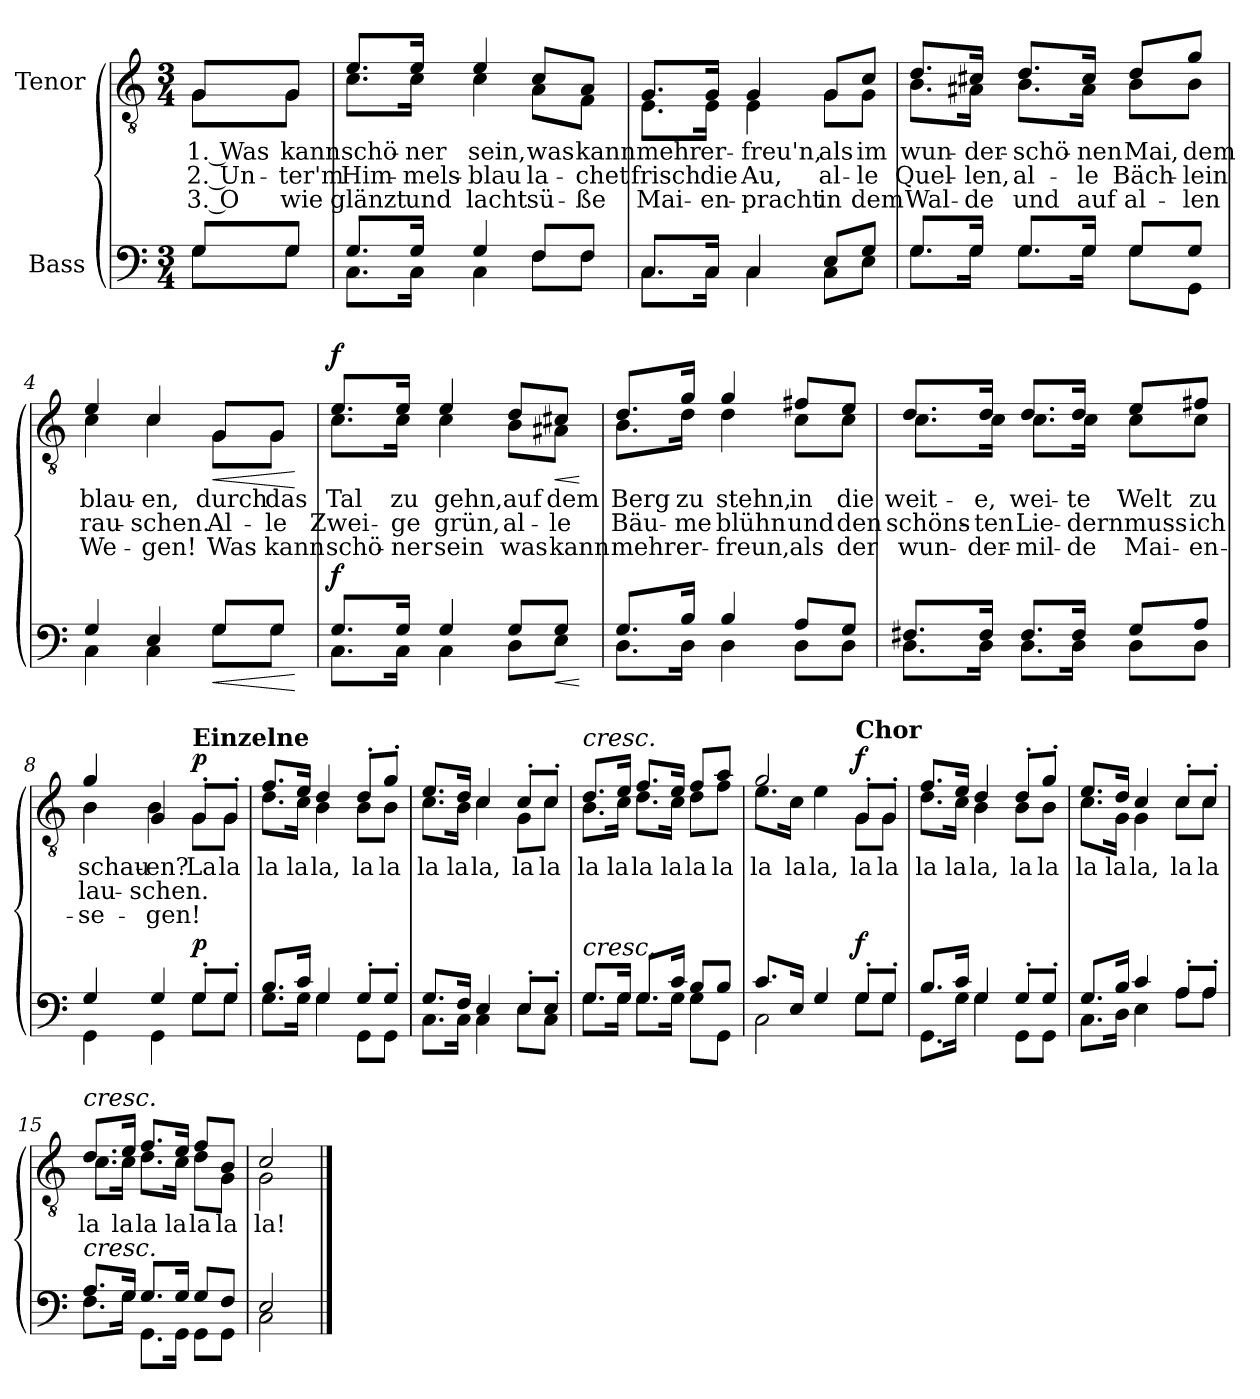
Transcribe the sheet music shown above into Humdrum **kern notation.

**kern	**dynam	**kern	**text	**text	**text	**dynam
*part2	*part2	*part1	*part1	*part1	*part1	*part1
*staff2	*staff2	*staff1	*staff1	*staff1	*staff1	*staff1
*I"Bass	*	*I"Tenor	*	*	*	*
*clefF4	*	*clefGv2	*	*	*	*
*k[]	*	*k[]	*	*	*	*
*M3/4	*	*M3/4	*	*	*	*
=	=	=	=	=	=	=
*^	*	*	*	*	*	*
!	!	!	!LO:TX:a:B:t=Belebt	!	!	!	!
!	!	!	!LO:TX:a:B:t=Chor	!	!	!	!
!	!	!LO:DY:a	!	!LO:LY:b	!LO:LY:b	!LO:LY:b	!LO:DY:a
*	*	*	*^	*	*	*	*
8G/L	8G\L	other-dynamics	8G/L	8G\L	1. Was	2. Un-	3. O	other-dynamics
!	!	!	!	!	!LO:LY:b	!LO:LY:b	!LO:LY:b	!
8G/J	8G\J	.	8G/J	8G\J	kann	-ter'm	wie	.
=1	=1	=1	=1	=1	=1	=1	=1	=1
!	!	!	!	!	!LO:LY:b	!LO:LY:b	!LO:LY:b	!
8.G/L	8.C\L	.	8.e/L	8.c\L	schö-	Him-	glänzt	.
!	!	!	!	!	!LO:LY:b	!LO:LY:b	!LO:LY:b	!
16G/Jk	16C\Jk	.	16e/Jk	16c\Jk	-ner	-mels-	und	.
!	!	!	!	!	!LO:LY:b	!LO:LY:b	!LO:LY:b	!
4G/	4C\	.	4e/	4c\	sein,	-blau	lacht	.
!	!	!	!	!	!LO:LY:b	!LO:LY:b	!LO:LY:b	!
8F/L	8F\L	.	8c/L	8A\L	was	la-	sü-	.
!	!	!	!	!	!LO:LY:b	!LO:LY:b	!LO:LY:b	!
8F/J	8F\J	.	8A/J	8F\J	kann	-chet	-ße	.
=2	=2	=2	=2	=2	=2	=2	=2	=2
!	!	!	!	!	!LO:LY:b	!LO:LY:b	!LO:LY:b	!
8.C/L	8.C\L	.	8.G/L	8.E\L	mehr	frisch	Mai-	.
!	!	!	!	!	!LO:LY:b	!LO:LY:b	!LO:LY:b	!
16C/Jk	16C\Jk	.	16G/Jk	16E\Jk	er-	die	-en-	.
!	!	!	!	!	!LO:LY:b	!LO:LY:b	!LO:LY:b	!
4C/	4C\	.	4G/	4E\	-freu'n,	Au,	-pracht	.
!	!	!	!	!	!LO:LY:b	!LO:LY:b	!LO:LY:b	!
8E/L	8C\L	.	8G/L	8G\L	als	al-	in	.
!	!	!	!	!	!LO:LY:b	!LO:LY:b	!LO:LY:b	!
8G/J	8E\J	.	8c/J	8G\J	im	-le	dem	.
!!LO:LB:g=z	!!
=3	=3	=3	=3	=3	=3	=3	=3	=3
!	!	!	!	!	!LO:LY:b	!LO:LY:b	!LO:LY:b	!
8.G/L	8.G\L	.	8.d/L	8.B\L	wun-	Quel-	Wal-	.
!	!	!	!	!	!LO:LY:b	!LO:LY:b	!LO:LY:b	!
16G/Jk	16G\Jk	.	16c#X/Jk	16A#X\Jk	-der-	-len,	-de	.
!	!	!	!	!	!LO:LY:b	!LO:LY:b	!LO:LY:b	!
8.G/L	8.G\L	.	8.d/L	8.B\L	-schö-	al-	und	.
!	!	!	!	!	!LO:LY:b	!LO:LY:b	!LO:LY:b	!
16G/Jk	16G\Jk	.	16c#/Jk	16A#\Jk	-nen	-le	auf	.
!	!	!	!	!	!LO:LY:b	!LO:LY:b	!LO:LY:b	!
8G/L	8G\L	.	8d/L	8B\L	Mai,	Bäch-	al-	.
!	!	!	!	!	!LO:LY:b	!LO:LY:b	!LO:LY:b	!
8G/J	8GG\J	.	8g/J	8B\J	dem	-lein	-len	.
=4	=4	=4	=4	=4	=4	=4	=4	=4
!	!	!	!	!	!LO:LY:b	!LO:LY:b	!LO:LY:b	!
4G/	4C\	.	4e/	4c\	blau-	rau-	We-	.
!	!	!	!	!	!LO:LY:b	!LO:LY:b	!LO:LY:b	!
4E/	4C\	.	4c/	4c\	-en,	-schen.	-gen!	.
!	!	!LO:HP:b	!	!	!LO:LY:b	!LO:LY:b	!LO:LY:b	!LO:HP:b
8G/L	8G\L	<	8G/L	8G\L	durch	Al-	Was	<
!	!	!	!	!	!LO:LY:b	!LO:LY:b	!LO:LY:b	!
8G/J	8G\J	.	8G/J	8G\J	das	-le	kann	.
*v	*v	*	*	*	*	*	*	*
*	*	*v	*v	*	*	*	*
.	[	.	.	.	.	[
=5	=5	=5	=5	=5	=5	=5
*^	*	*	*	*	*	*
!	!	!LO:DY:a	!	!LO:LY:b	!LO:LY:b	!LO:LY:b	!LO:DY:a
*	*	*	*^	*	*	*	*
8.G/L	8.C\L	f	8.e/L	8.c\L	Tal	Zwei-	schö-	f
!	!	!	!	!	!LO:LY:b	!LO:LY:b	!LO:LY:b	!
16G/Jk	16C\Jk	.	16e/Jk	16c\Jk	zu	-ge	-ner	.
!	!	!	!	!	!LO:LY:b	!LO:LY:b	!LO:LY:b	!
4G/	4C\	.	4e/	4c\	gehn,	grün,	sein	.
!	!	!	!	!	!LO:LY:b	!LO:LY:b	!LO:LY:b	!
8G/L	8D\L	.	8d/L	8B\L	auf	al-	was	.
!	!	!LO:HP:b	!	!	!LO:LY:b	!LO:LY:b	!LO:LY:b	!LO:HP:b
8G/J	8E\J	<	8c#X/J	8A#X\J	dem	-le	kann	<
*v	*v	*	*	*	*	*	*	*
*	*	*v	*v	*	*	*	*
.	[	.	.	.	.	[
!!LO:LB:g=z
=6	=6	=6	=6	=6	=6	=6
*^	*	*	*	*	*	*
!	!	!	!	!LO:LY:b	!LO:LY:b	!LO:LY:b	!
*	*	*	*^	*	*	*	*
8.G/L	8.D\L	.	8.d/L	8.B\L	Berg	Bäu-	mehr	.
!	!	!	!	!	!LO:LY:b	!LO:LY:b	!LO:LY:b	!
16B/Jk	16D\Jk	.	16g/Jk	16d\Jk	zu	-me	er-	.
!	!	!	!	!	!LO:LY:b	!LO:LY:b	!LO:LY:b	!
4B/	4D\	.	4g/	4d\	stehn,	blühn	-freun,	.
!	!	!	!	!	!LO:LY:b	!LO:LY:b	!LO:LY:b	!
8A/L	8D\L	.	8f#X/L	8c\L	in	und	als	.
!	!	!	!	!	!LO:LY:b	!LO:LY:b	!LO:LY:b	!
8G/J	8D\J	.	8e/J	8c\J	die	den	der	.
=7	=7	=7	=7	=7	=7	=7	=7	=7
!	!	!	!	!	!LO:LY:b	!LO:LY:b	!LO:LY:b	!
8.F#X/L	8.D\L	.	8.d/L	8.c\L	weit-	schöns-	wun-	.
!	!	!	!	!	!LO:LY:b	!LO:LY:b	!LO:LY:b	!
16F#/Jk	16D\Jk	.	16d/Jk	16c\Jk	-e,	-ten	-der-	.
!	!	!	!	!	!LO:LY:b	!LO:LY:b	!LO:LY:b	!
8.F#/L	8.D\L	.	8.d/L	8.c\L	wei-	Lie-	-mil-	.
!	!	!	!	!	!LO:LY:b	!LO:LY:b	!LO:LY:b	!
16F#/Jk	16D\Jk	.	16d/Jk	16c\Jk	-te	-dern	-de	.
!	!	!	!	!	!LO:LY:b	!LO:LY:b	!LO:LY:b	!
8G/L	8D\L	.	8e/L	8c\L	Welt	muss	Mai-	.
!	!	!	!	!	!LO:LY:b	!LO:LY:b	!LO:LY:b	!
8A/J	8D\J	.	8f#X/J	8c\J	zu	ich	-en-	.
=8	=8	=8	=8	=8	=8	=8	=8	=8
!	!	!	!	!	!LO:LY:b	!LO:LY:b	!LO:LY:b	!
4G/	4GG\	.	4g/	4B\	schau-	lau-	-se-	.
!	!	!	!	!	!LO:LY:b	!LO:LY:b	!LO:LY:b	!
4G/	4GG\	.	4G/	4B\	-en?	-schen.	-gen!	.
!	!	!	!LO:TX:a:B:t=Einzelne	!	!	!	!	!
!	!	!LO:DY:a	!	!	!LO:LY:b	!	!	!LO:DY:a
8G'/L	8G\L	p	8G'/L	8G\L	La	.	.	p
!	!	!	!	!	!LO:LY:b	!	!	!
8G'/J	8G\J	.	8G'/J	8G\J	la	.	.	.
!!LO:LB:g=z	!!
=9	=9	=9	=9	=9	=9	=9	=9	=9
!	!	!	!	!	!LO:LY:b	!	!	!
8.B/L	8.G\L	.	8.f/L	8.d\L	la	.	.	.
!	!	!	!	!	!LO:LY:b	!	!	!
16c/Jk	16G\Jk	.	16e/Jk	16c\Jk	la	.	.	.
!	!	!	!	!	!LO:LY:b	!	!	!
4G/	4G\	.	4d/	4B\	la,	.	.	.
!	!	!	!	!	!LO:LY:b	!	!	!
8G'/L	8GG\L	.	8d'/L	8B\L	la	.	.	.
!	!	!	!	!	!LO:LY:b	!	!	!
8G'/J	8GG\J	.	8g'/J	8B\J	la	.	.	.
=10	=10	=10	=10	=10	=10	=10	=10	=10
!	!	!	!	!	!LO:LY:b	!	!	!
8.G/L	8.C\L	.	8.e/L	8.c\L	la	.	.	.
!	!	!	!	!	!LO:LY:b	!	!	!
16F/Jk	16C\Jk	.	16d/Jk	16B\Jk	la	.	.	.
!	!	!	!	!	!LO:LY:b	!	!	!
4E/	4C\	.	4c/	4c\	la,	.	.	.
!	!	!	!	!	!LO:LY:b	!	!	!
8E'/L	8E\L	.	8c'/L	8G\L	la	.	.	.
!	!	!	!	!	!LO:LY:b	!	!	!
8E'/J	8C\J	.	8c'/J	8c\J	la	.	.	.
=11	=11	=11	=11	=11	=11	=11	=11	=11
!	!	!	!LO:TX:a:i:t=cresc.	!	!	!	!	!
!LO:TX:a:i:t=cresc.	!	!	!	!	!	!	!	!
!	!	!	!	!	!LO:LY:b	!	!	!
8.G/L	8.G\L	.	8.d/L	8.B\L	la	.	.	.
!	!	!	!	!	!LO:LY:b	!	!	!
16G/Jk	16G\Jk	.	16e/Jk	16c\Jk	la	.	.	.
!	!	!	!	!	!LO:LY:b	!	!	!
8.G/L	8.G\L	.	8.f/L	8.d\L	la	.	.	.
!	!	!	!	!	!LO:LY:b	!	!	!
16c/Jk	16G\Jk	.	16e/Jk	16c\Jk	la	.	.	.
!	!	!	!	!	!LO:LY:b	!	!	!
8B/L	8G\L	.	8f/L	8d\L	la	.	.	.
!	!	!	!	!	!LO:LY:b	!	!	!
8B/J	8GG\J	.	8a/J	8f\J	la	.	.	.
=12	=12	=12	=12	=12	=12	=12	=12	=12
!	!	!	!	!	!LO:LY:b	!	!	!
!	!	!	!	!	!LO:LY:b	!	!	!
8.c/L	2C\	.	2g/	8.e\L	la	.	.	.
!	!	!	!	!	!LO:LY:b	!	!	!
16E/Jk	.	.	.	16c\Jk	la	.	.	.
!	!	!	!	!	!LO:LY:b	!	!	!
4G/	.	.	.	4e\	la,	.	.	.
!	!	!	!LO:TX:a:B:t=Chor	!	!	!	!	!
!	!	!LO:DY:a	!	!	!LO:LY:b	!	!	!LO:DY:a
8G'/L	8G\L	f	8G'/L	8G\L	la	.	.	f
!	!	!	!	!	!LO:LY:b	!	!	!
8G'/J	8G\J	.	8G'/J	8G\J	la	.	.	.
!!LO:LB:g=z	!!
=13	=13	=13	=13	=13	=13	=13	=13	=13
!	!	!	!	!	!LO:LY:b	!	!	!
8.B/L	8.GG\L	.	8.f/L	8.d\L	la	.	.	.
!	!	!	!	!	!LO:LY:b	!	!	!
16c/Jk	16G\Jk	.	16e/Jk	16c\Jk	la	.	.	.
!	!	!	!	!	!LO:LY:b	!	!	!
4G/	4G\	.	4d/	4B\	la,	.	.	.
!	!	!	!	!	!LO:LY:b	!	!	!
8G'/L	8GG\L	.	8d'/L	8B\L	la	.	.	.
!	!	!	!	!	!LO:LY:b	!	!	!
8G'/J	8GG\J	.	8g'/J	8B\J	la	.	.	.
=14	=14	=14	=14	=14	=14	=14	=14	=14
!	!	!	!	!	!LO:LY:b	!	!	!
8.G/L	8.C\L	.	8.e/L	8.c\L	la	.	.	.
!	!	!	!	!	!LO:LY:b	!	!	!
16B/Jk	16D\Jk	.	16d/Jk	16G\Jk	la	.	.	.
!	!	!	!	!	!LO:LY:b	!	!	!
4c/	4E\	.	4c/	4G\	la,	.	.	.
!	!	!	!	!	!LO:LY:b	!	!	!
8A'/L	8A\L	.	8c'/L	8c\L	la	.	.	.
!	!	!	!	!	!LO:LY:b	!	!	!
8A'/J	8A\J	.	8c'/J	8c\J	la	.	.	.
=15	=15	=15	=15	=15	=15	=15	=15	=15
!	!	!	!LO:TX:a:i:t=cresc.	!	!	!	!	!
!LO:TX:a:i:t=cresc.	!	!	!	!	!	!	!	!
!	!	!	!	!	!LO:LY:b	!	!	!
8.A/L	8.F\L	.	8.d/L	8.c\L	la	.	.	.
!	!	!	!	!	!LO:LY:b	!	!	!
16G/Jk	16G\Jk	.	16e/Jk	16c\Jk	la	.	.	.
!	!	!	!	!	!LO:LY:b	!	!	!
8.G/L	8.GG\L	.	8.f/L	8.d\L	la	.	.	.
!	!	!	!	!	!LO:LY:b	!	!	!
16G/Jk	16GG\Jk	.	16e/Jk	16c\Jk	la	.	.	.
!	!	!	!	!	!LO:LY:b	!	!	!
8G/L	8GG\L	.	8f/L	8d\L	la	.	.	.
!	!	!	!	!	!LO:LY:b	!	!	!
8F/J	8GG\J	.	8B/J	8G\J	la	.	.	.
=16	=16	=16	=16	=16	=16	=16	=16	=16
!	!	!	!	!	!LO:LY:b	!	!	!
2E/	2C\	.	2c/	2G\	la!	.	.	.
*v	*v	*	*	*	*	*	*	*
*	*	*v	*v	*	*	*	*
==	==	==	==	==	==	==
*-	*-	*-	*-	*-	*-	*-
